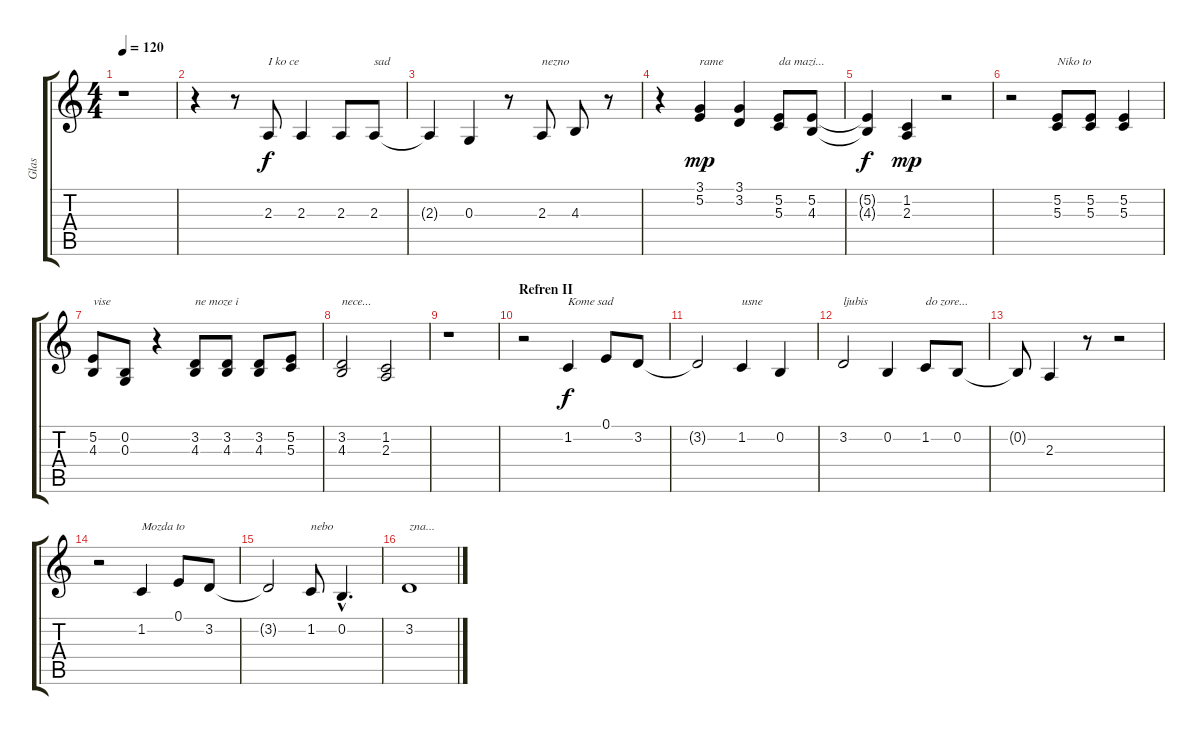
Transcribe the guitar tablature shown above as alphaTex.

\track ("Glas" "Glas") {instrument violin}
\staff {score tabs}
\tuning (E4 B3 G3 D3 A2 E2) {hide}
\ts (4 4)
\tempo 120
\clef g2
\ks c
r.1{dy f} |
r.4 r.8 2.3.8{txt "I ko ce"} 2.3.4 2.3.8 2.3.8{txt "sad"} |
2.3{t}.4 0.3.4 r.8 2.3.8{txt "nezno"} 4.3.8 r.8 |
r.4 (3.1 5.2).4{txt "rame" dy mp} (3.1 3.2).4 (5.2 5.3).8{txt "da mazi..."} (5.2 4.3).8 |
(5.2{t} 4.3{t}).4{dy f} (1.2 2.3).4{dy mp} r.2 |
r.2 (5.2 5.3).8{txt "Niko to"} (5.2 5.3).8 (5.2 5.3).4 |
(5.2 4.3).8{txt "vise"} (0.2 0.3).8 r.4 (3.2 4.3).8{txt "ne moze i"} (3.2 4.3).8 (3.2 4.3).8 (5.2 5.3).8 |
(3.2 4.3).2{txt "nece..."} (1.2 2.3).2 |
r.1 |
\section ("" "Refren II")
r.2 1.2.4{txt "Kome sad" dy f} 0.1.8 3.2.8 |
3.2{t}.2 1.2.4{txt "usne"} 0.2.4 |
3.2.2{txt "ljubis"} 0.2.4 1.2.8{txt "do zore..."} 0.2.8 |
0.2{t}.8 2.3.4 r.8 r.2 |
r.2 1.2.4{txt "Mozda to"} 0.1.8 3.2.8 |
3.2{t}.2 1.2.8{txt "nebo"} 0.2{hac}.4{d} |
3.2.1{txt "zna..."}
